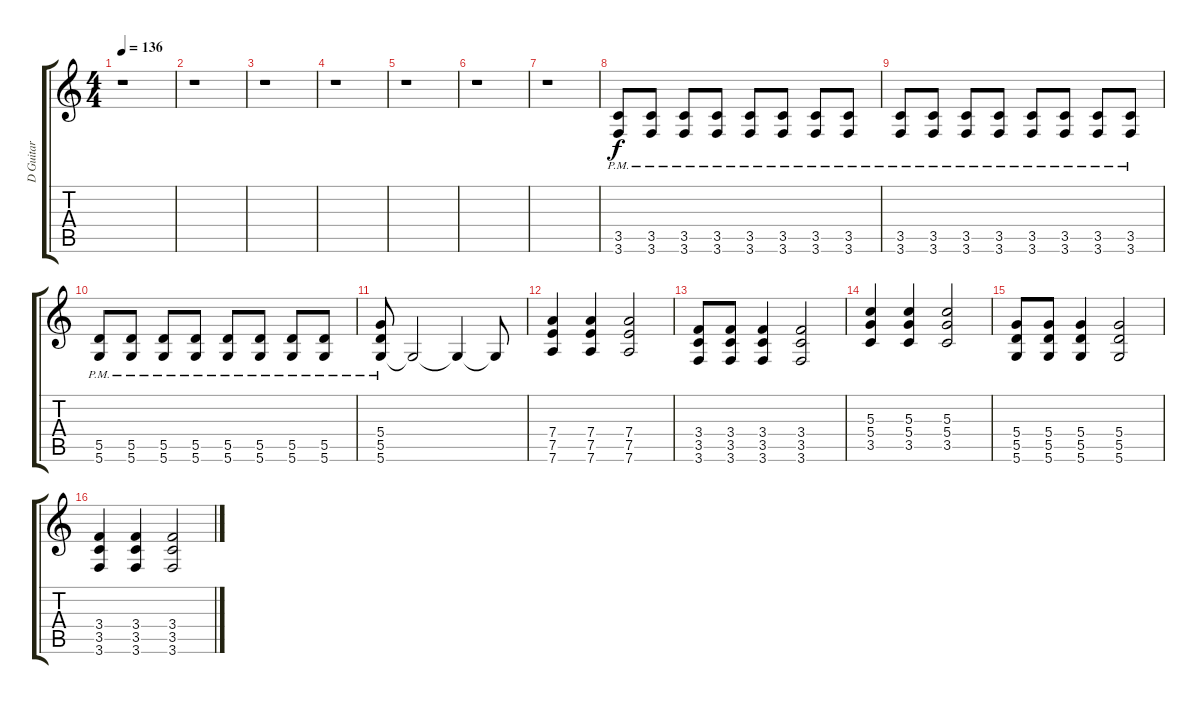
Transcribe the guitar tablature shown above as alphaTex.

\track ("D Guitar" "D Guitar") {instrument distortionguitar}
\staff {score tabs}
\tuning (E4 B3 G3 D3 A2 D2) {hide}
\ts (4 4)
\tempo 136
\clef g2
\ks c
r.1{dy f} |
r.1 |
r.1 |
r.1 |
r.1 |
r.1 |
r.1 |
(3.5{pm} 3.6{pm}).8 (3.5{pm} 3.6{pm}).8 (3.5{pm} 3.6{pm}).8 (3.5{pm} 3.6{pm}).8 (3.5{pm} 3.6{pm}).8 (3.5{pm} 3.6{pm}).8 (3.5{pm} 3.6{pm}).8 (3.5{pm} 3.6{pm}).8 |
(3.5{pm} 3.6{pm}).8 (3.5{pm} 3.6{pm}).8 (3.5{pm} 3.6{pm}).8 (3.5{pm} 3.6{pm}).8 (3.5{pm} 3.6{pm}).8 (3.5{pm} 3.6{pm}).8 (3.5{pm} 3.6{pm}).8 (3.5{pm} 3.6{pm}).8 |
(5.5{pm} 5.6{pm}).8 (5.5{pm} 5.6{pm}).8 (5.5{pm} 5.6{pm}).8 (5.5{pm} 5.6{pm}).8 (5.5{pm} 5.6{pm}).8 (5.5{pm} 5.6{pm}).8 (5.5{pm} 5.6{pm}).8 (5.5{pm} 5.6{pm}).8 |
(5.4{pm} 5.5{pm} 5.6{pm}).8 5.6{t}.2 5.6{t}.4 5.6{t}.8 |
(7.4 7.5 7.6).4 (7.4 7.5 7.6).4 (7.4 7.5 7.6).2 |
(3.4 3.5 3.6).8 (3.4 3.5 3.6).8 (3.4 3.5 3.6).4 (3.4 3.5 3.6).2 |
(5.3 5.4 3.5).4 (5.3 5.4 3.5).4 (5.3 5.4 3.5).2 |
(5.4 5.5 5.6).8 (5.4 5.5 5.6).8 (5.4 5.5 5.6).4 (5.4 5.5 5.6).2 |
(3.4 3.5 3.6).4 (3.4 3.5 3.6).4 (3.4 3.5 3.6).2
